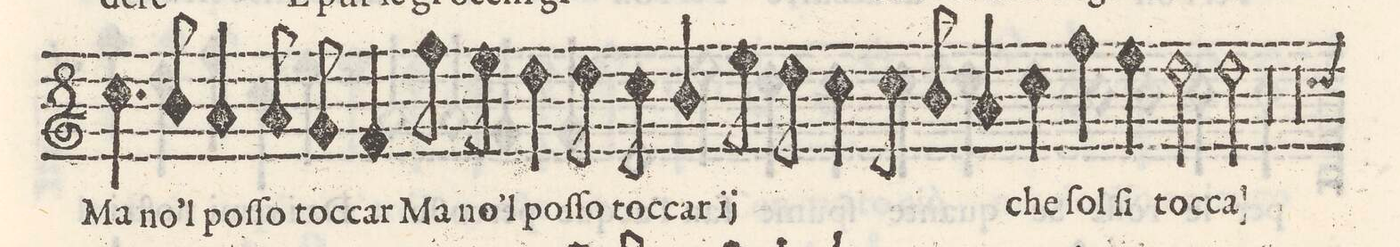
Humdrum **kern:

**kern	**text
*I"QVINTO	*
*clefG2	*
*k[]	*
*met(C)	*
*M2/1	*
4.cc\	Ma
8b/	no'l
4a/	poſ-
8a/	-ſo
8g/	toc-
=21-	=21-
4f/	-car
8ff\	Ma
8ee\	no'l
4dd\	poſ-
8dd\	-ſo
8cc\	toc-
4b\	-car
*	*ij
8ee\	Ma
8dd\	no'l
4cc\	pos-
8cc\	-so
8b\	toc-
=22-	=22-
4a/	-car
*	*Xij
4cc\	che
4ff\	ſol
4ee\	ſi
2dd\	toc-
2dd\	-car
=23-	=23-
00r	.
=24-	=24-
=25-	=25-
00r	.
*custos:cc	*
=26-	=26-
*-	*-
